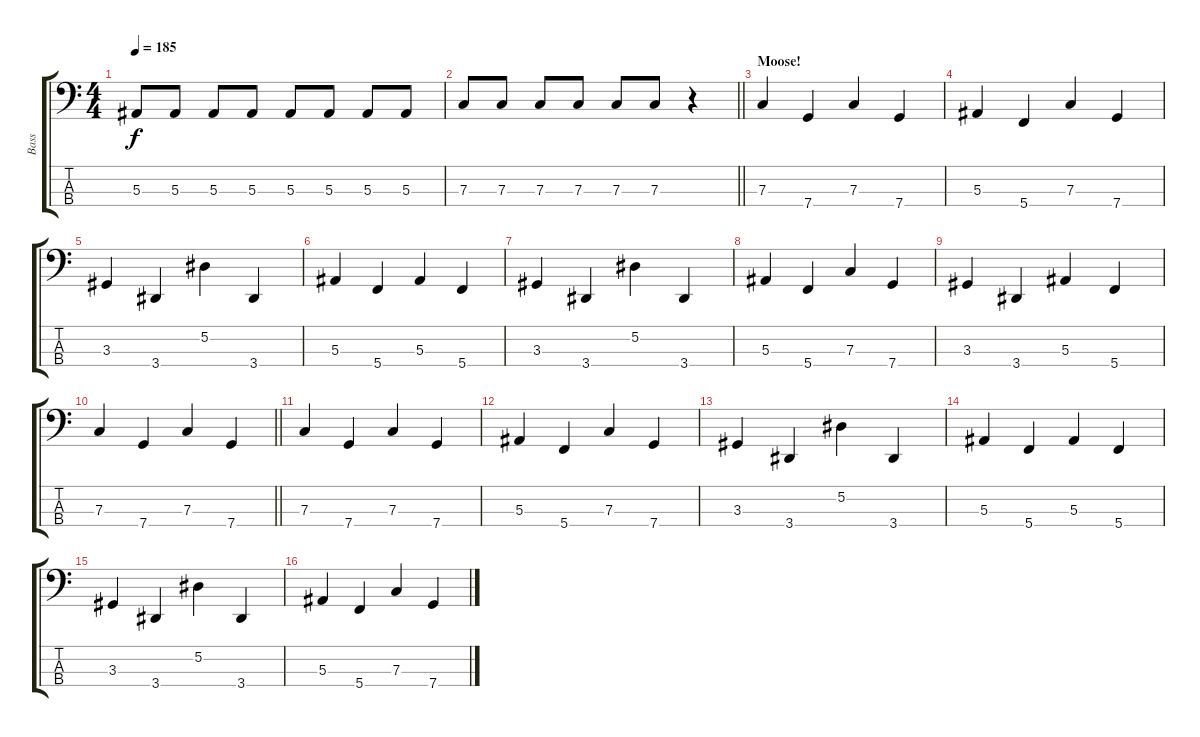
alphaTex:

\track ("Bass" "Bass") {instrument electricbasspick}
\staff {score tabs}
\tuning (Eb2 Bb1 F1 C1) {hide}
\ts (4 4)
\tempo 185
\clef f4
\ks c
5.3.8{dy f} 5.3.8 5.3.8 5.3.8 5.3.8 5.3.8 5.3.8 5.3.8 |
\barLineRight lightlight
7.3.8 7.3.8 7.3.8 7.3.8 7.3.8 7.3.8 r.4 |
\section ("" "Moose!")
7.3.4 7.4.4 7.3.4 7.4.4 |
5.3.4 5.4.4 7.3.4 7.4.4 |
3.3.4 3.4.4 5.2.4 3.4.4 |
5.3.4 5.4.4 5.3.4 5.4.4 |
3.3.4 3.4.4 5.2.4 3.4.4 |
5.3.4 5.4.4 7.3.4 7.4.4 |
3.3.4 3.4.4 5.3.4 5.4.4 |
\barLineRight lightlight
7.3.4 7.4.4 7.3.4 7.4.4 |
7.3.4 7.4.4 7.3.4 7.4.4 |
5.3.4 5.4.4 7.3.4 7.4.4 |
3.3.4 3.4.4 5.2.4 3.4.4 |
5.3.4 5.4.4 5.3.4 5.4.4 |
3.3.4 3.4.4 5.2.4 3.4.4 |
5.3.4 5.4.4 7.3.4 7.4.4
